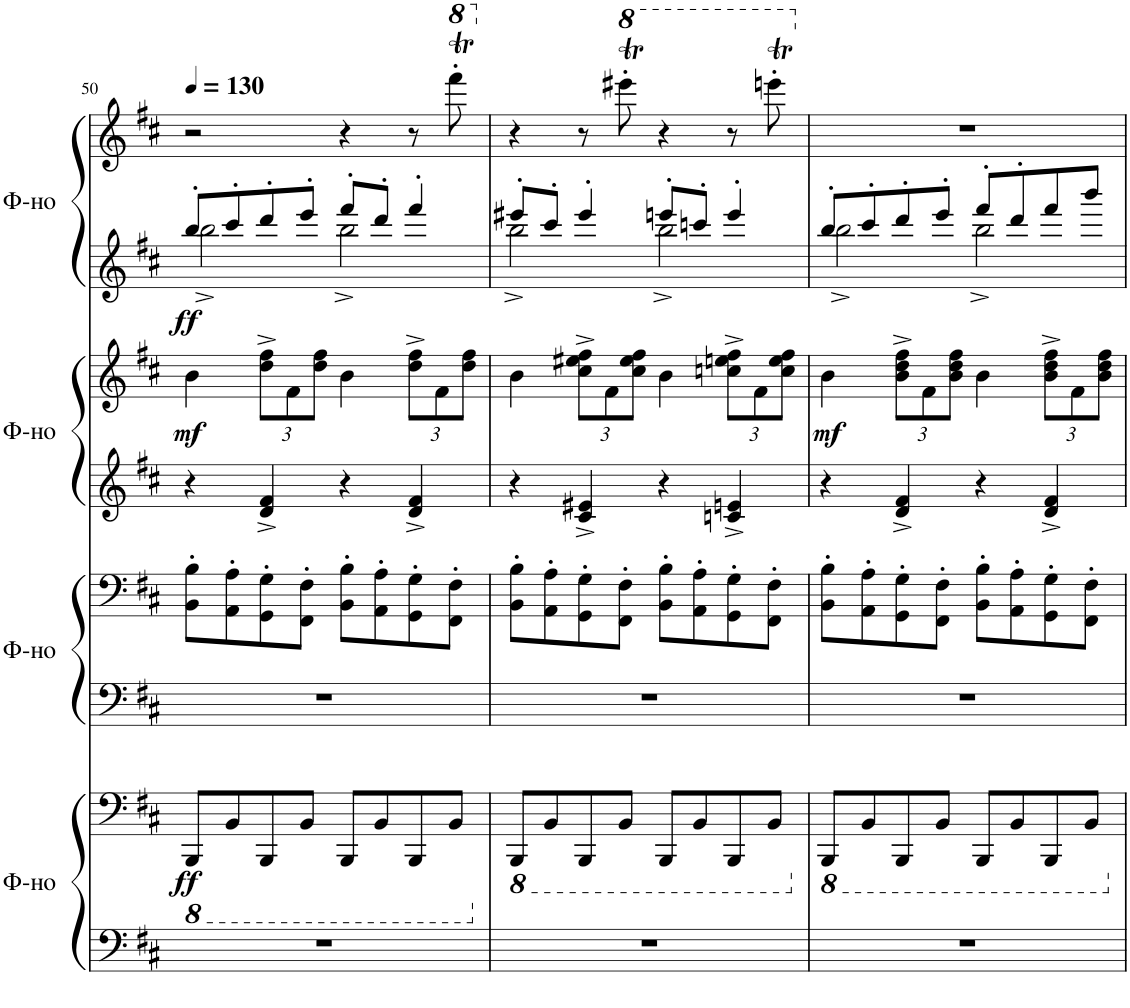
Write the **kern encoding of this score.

**kern	**kern	**dynam	**kern	**kern	**kern	**kern	**dynam	**kern	**kern	**dynam
*part4	*part4	*part4	*part3	*part3	*part2	*part2	*part2	*part1	*part1	*part1
*staff8	*staff7	*staff7/8	*staff6	*staff5	*staff4	*staff3	*staff3/4	*staff2	*staff1	*staff1/2
*I"Фортепиано	*	*	*I"Фортепиано	*	*I"Фортепиано	*	*	*I"Фортепиано	*	*
!!LO:PB:g=z
*clefF4	*clefF4	*	*clefF4	*clefF4	*clefG2	*clefG2	*	*clefG2	*clefG2	*
*k[f#c#]	*k[f#c#]	*	*k[f#c#]	*k[f#c#]	*k[f#c#]	*k[f#c#]	*	*k[f#c#]	*k[f#c#]	*
*M4/4	*M4/4	*	*M4/4	*M4/4	*M4/4	*M4/4	*	*M4/4	*M4/4	*
*met(c)	*met(c)	*	*met(c)	*met(c)	*met(c)	*met(c)	*	*met(c)	*met(c)	*
*MM130	*MM130	*	*MM130	*MM130	*MM130	*MM130	*	*MM130	*MM130	*
*	*8ba	*	*	*	*	*	*	*	*	*
=50	=50	=50	=50	=50	=50	=50	=50	=50	=50	=50
*	*	*	*	*	*	*	*	*^	*	*
!	!	!LO:DY:b	!	!	!	!	!LO:DY:b	!	!	!	!LO:DY:b=2
1r	8BBBB/L	ff	1r	8BB\' 8B\'L	4r	4b\	mf	8bb'/L	2bb^\	2r	ff
.	8BBB/	.	.	8AA\' 8A\'	.	.	.	8ccc#'/	.	.	.
*	*	*	*	*	*	*Xbrackettup	*	*	*	*	*
.	8BBBB/	.	.	8GG\' 8G\'	4d/^ 4f#/^	12dd\^ 12ff#\^L	.	8ddd'/	.	.	.
.	.	.	.	.	.	12f#\	.	.	.	.	.
.	8BBB/J	.	.	8FF#\' 8F#\'J	.	.	.	8eee'/J	.	.	.
.	.	.	.	.	.	12dd\ 12ff#\J	.	.	.	.	.
.	8BBBB/L	.	.	8BB\' 8B\'L	4r	4b\	.	8fff#'/L	2bb^\	4r	.
.	8BBB/	.	.	8AA\' 8A\'	.	.	.	8ddd'/J	.	.	.
.	8BBBB/	.	.	8GG\' 8G\'	4d/^ 4f#/^	12dd\^ 12ff#\^L	.	4fff#'/	.	8r	.
.	.	.	.	.	.	12f#\	.	.	.	.	.
*	*	*	*	*	*	*	*	*	*	*8va	*
.	8BBB/J	.	.	8FF#\' 8F#\'J	.	.	.	.	.	8ffff#t'\	.
.	.	.	.	.	.	12dd\ 12ff#\J	.	.	.	.	.
=51	=51	=51	=51	=51	=51	=51	=51	=51	=51	=51	=51
*	*X8ba	*	*	*	*	*	*	*	*	*	*
*	*8ba	*	*	*	*	*	*	*	*	*	*
*	*	*	*	*	*	*	*	*	*	*X8va	*
1r	8BBBB/L	.	1r	8BB\' 8B\'L	4r	4b\	.	8eee#X'/L	2bb^\	4r	.
.	8BBB/	.	.	8AA\' 8A\'	.	.	.	8ccc#'/J	.	.	.
.	8BBBB/	.	.	8GG\' 8G\'	4c#/^ 4e#X/^	12cc#\^ 12ee#X\^ 12ff#\^L	.	4eee#'/	.	8r	.
.	.	.	.	.	.	12f#\	.	.	.	.	.
*	*	*	*	*	*	*	*	*	*	*8va	*
.	8BBB/J	.	.	8FF#\' 8F#\'J	.	.	.	.	.	8eeee#Xt'\	.
.	.	.	.	.	.	12cc#\ 12ee#\ 12ff#\J	.	.	.	.	.
.	8BBBB/L	.	.	8BB\' 8B\'L	4r	4b\	.	8eeen'/L	2bb^\	4r	.
.	8BBB/	.	.	8AA\' 8A\'	.	.	.	8cccn'/J	.	.	.
.	8BBBB/	.	.	8GG\' 8G\'	4cn/^ 4en/^	12ccn\^ 12een\^ 12ff#\^L	.	4eee'/	.	8r	.
.	.	.	.	.	.	12f#\	.	.	.	.	.
.	8BBB/J	.	.	8FF#\' 8F#\'J	.	.	.	.	.	8eeeenT'\	.
.	.	.	.	.	.	12cc\ 12ee\ 12ff#\J	.	.	.	.	.
=52	=52	=52	=52	=52	=52	=52	=52	=52	=52	=52	=52
*	*X8ba	*	*	*	*	*	*	*	*	*	*
*	*8ba	*	*	*	*	*	*	*	*	*	*
*	*	*	*	*	*	*	*	*	*	*X8va	*
!	!	!	!	!	!	!	!LO:DY:b	!	!	!	!
1r	8BBBB/L	.	1r	8BB\' 8B\'L	4r	4b\	mf	8bb'/L	2bb^\	1r	.
.	8BBB/	.	.	8AA\' 8A\'	.	.	.	8ccc#'/	.	.	.
.	8BBBB/	.	.	8GG\' 8G\'	4d/^ 4f#/^	12b\^ 12dd\^ 12ff#\^L	.	8ddd'/	.	.	.
.	.	.	.	.	.	12f#\	.	.	.	.	.
.	8BBB/J	.	.	8FF#\' 8F#\'J	.	.	.	8eee'/J	.	.	.
.	.	.	.	.	.	12b\ 12dd\ 12ff#\J	.	.	.	.	.
.	8BBBB/L	.	.	8BB\' 8B\'L	4r	4b\	.	8fff#'/L	2bb^\	.	.
.	8BBB/	.	.	8AA\' 8A\'	.	.	.	8ddd'/	.	.	.
.	8BBBB/	.	.	8GG\' 8G\'	4d/^ 4f#/^	12b\^ 12dd\^ 12ff#\^L	.	8fff#/	.	.	.
.	.	.	.	.	.	12f#\	.	.	.	.	.
.	8BBB/J	.	.	8FF#\' 8F#\'J	.	.	.	8bbb/J	.	.	.
.	.	.	.	.	.	12b\ 12dd\ 12ff#\J	.	.	.	.	.
*	*	*	*	*	*	*	*	*v	*v	*	*
*	*X8ba	*	*	*	*	*	*	*	*	*
=	=	=	=	=	=	=	=	=	=	=
*-	*-	*-	*-	*-	*-	*-	*-	*-	*-	*-
